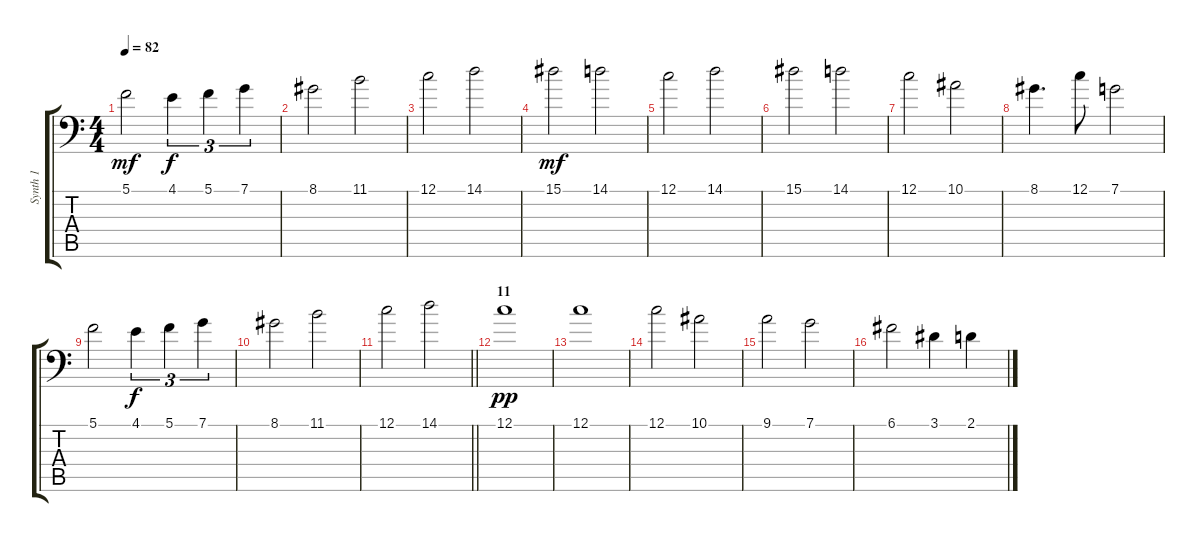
\track ("Synth 1" "Synth 1") {instrument synthstrings1}
\staff {score tabs}
\tuning (C4 G3 Eb3 Bb2 F2 Bb1) {hide}
\ts (4 4)
\tempo 82
\clef f4
\ks c
5.1.2{dy mf} 4.1.4{tu (3 2) dy f} 5.1.4{tu (3 2)} 7.1.4{tu (3 2)} |
8.1.2 11.1.2 |
12.1.2 14.1.2 |
15.1.2{dy mf} 14.1.2 |
12.1.2 14.1.2 |
15.1.2 14.1.2 |
12.1.2 10.1.2 |
8.1.4{d} 12.1.8 7.1.2 |
5.1.2 4.1.4{tu (3 2) dy f} 5.1.4{tu (3 2)} 7.1.4{tu (3 2)} |
8.1.2 11.1.2 |
\barLineRight lightlight
12.1.2 14.1.2 |
\section ("" "11")
12.1.1{dy pp} |
12.1.1 |
12.1.2 10.1.2 |
9.1.2 7.1.2 |
6.1.2 3.1.4 2.1.4
